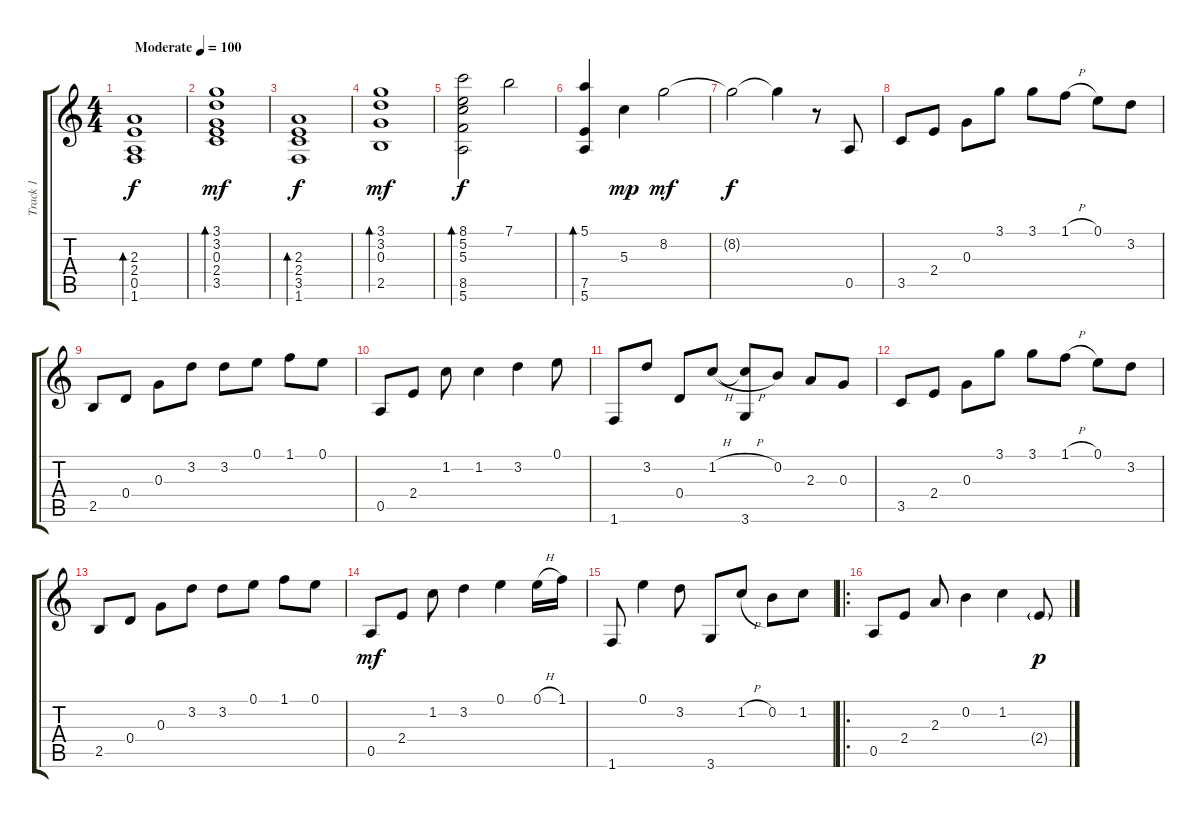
\track ("Track 1" "Track 1") {instrument acousticguitarsteel}
\staff {score tabs}
\tuning (E4 B3 G3 D3 A2 E2) {hide}
\ts (4 4)
\tempo (100 "Moderate")
\clef g2
\ks c
(2.3 2.4 0.5 1.6).1{bd 240 dy f instrument acousticguitarsteel} |
(3.1 3.2 0.3 2.4 3.5).1{bd 240 dy mf} |
(2.3 2.4 3.5 1.6).1{bd 240 dy f} |
(3.1 3.2 0.3 2.5).1{bd 240 dy mf} |
(8.1 5.2 5.3 8.5 5.6).2{bd 240 dy f} 7.1.2 |
(5.1 7.5 5.6).4{bd 240} 5.3.4{dy mp} 8.2.2{dy mf} |
8.2{t}.2{dy f} 8.2{t}.4 r.8 0.5.8 |
3.5.8 2.4.8 0.3.8 3.1.8 3.1.8 1.1{h}.8 0.1.8 3.2.8 |
2.5.8 0.4.8 0.3.8 3.2.8 3.2.8 0.1.8 1.1.8 0.1.8 |
0.5.8 2.4.8 1.2.8 1.2.4 3.2.4 0.1.8 |
1.6.8 3.2.8 0.4.8 1.2{h}.8 (1.2{h t} 3.6).8 0.2.8 2.3.8 0.3.8 |
3.5.8 2.4.8 0.3.8 3.1.8 3.1.8 1.1{h}.8 0.1.8 3.2.8 |
2.5.8 0.4.8 0.3.8 3.2.8 3.2.8 0.1.8 1.1.8 0.1.8 |
0.5.8{dy mf} 2.4.8 1.2.8 3.2.4 0.1.4 0.1{h}.16 1.1.16 |
1.6.8 0.1.4 3.2.8 3.6.8 1.2{h}.8 0.2.8 1.2.8 |
\ro
0.5.8 2.4.8 2.3.8 0.2.4 1.2.4 2.4{g}.8{dy p}
